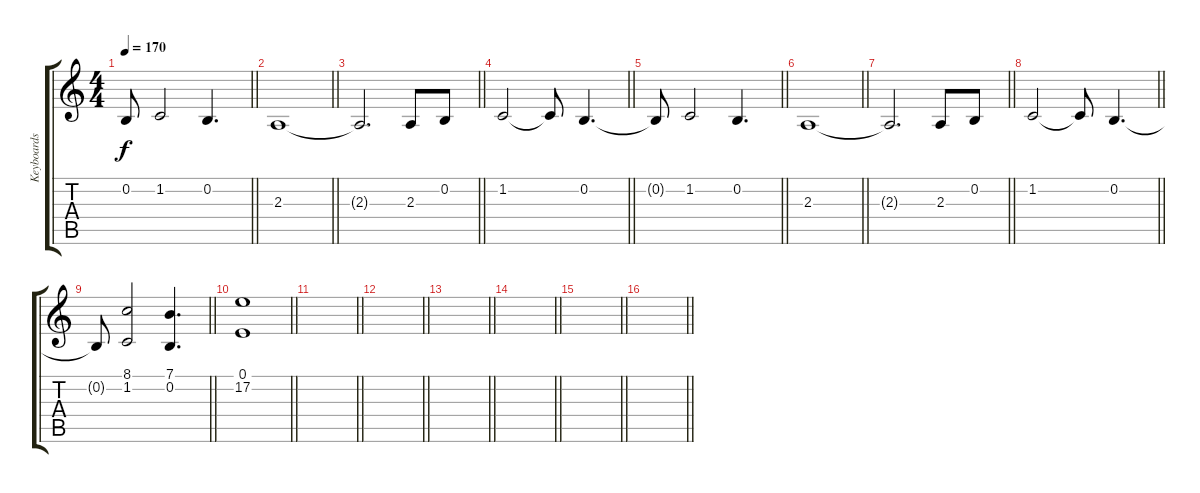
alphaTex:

\track ("Keyboards 1" "Keyboards ") {instrument tenorsax}
\staff {score tabs}
\tuning (E4 B3 G3 D3 A2 E2) {hide}
\ts (4 4)
\tempo 170
\clef g2
\barLineRight lightlight
\ks c
0.2{t}.8{dy f} 1.2.2 0.2.4{d} |
\barLineRight lightlight
2.3.1 |
\barLineRight lightlight
2.3{t}.2{d} 2.3.8 0.2.8 |
\barLineRight lightlight
1.2.2 1.2{t}.8 0.2.4{d} |
\barLineRight lightlight
0.2{t}.8 1.2.2 0.2.4{d} |
\barLineRight lightlight
2.3.1 |
\barLineRight lightlight
2.3{t}.2{d} 2.3.8 0.2.8 |
\barLineRight lightlight
1.2.2 1.2{t}.8 0.2.4{d} |
\barLineRight lightlight
0.2{t}.8 (8.1 1.2).2 (7.1 0.2).4{d} |
\barLineRight lightlight
(0.1 17.2).1 |
\barLineRight lightlight
|
\barLineRight lightlight
|
\barLineRight lightlight
|
\barLineRight lightlight
|
\barLineRight lightlight
|
\barLineRight lightlight
